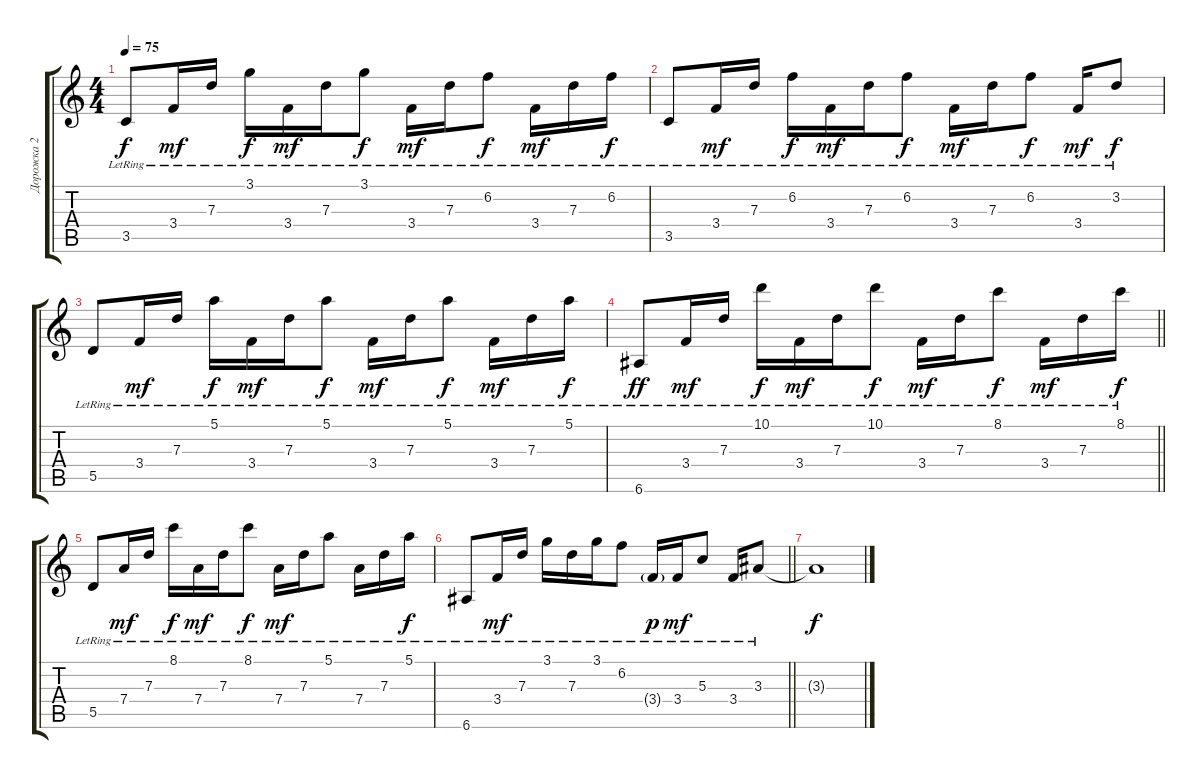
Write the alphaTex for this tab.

\track ("Дорожка 2" "Дорожка 2") {instrument acousticguitarsteel}
\staff {score tabs}
\tuning (E4 B3 G3 D3 A2 E2) {hide}
\ts (4 4)
\tempo 75
\clef g2
\ks c
3.5{lr}.8{dy f} 3.4{lr}.16{dy mf} 7.3{lr}.16 3.1{lr}.16{dy f} 3.4{lr}.16{dy mf} 7.3{lr}.16 3.1{lr}.8{dy f} 3.4{lr}.16{dy mf} 7.3{lr}.16 6.2{lr}.8{dy f} 3.4{lr}.16{dy mf} 7.3{lr}.16 6.2{lr}.16{dy f} |
3.5{lr}.8 3.4{lr}.16{dy mf} 7.3{lr}.16 6.2{lr}.16{dy f} 3.4{lr}.16{dy mf} 7.3{lr}.16 6.2{lr}.8{dy f} 3.4{lr}.16{dy mf} 7.3{lr}.16 6.2{lr}.8{dy f} 3.4{lr}.16{dy mf} 3.2{lr}.8{dy f} |
5.5{lr}.8 3.4{lr}.16{dy mf} 7.3{lr}.16 5.1{lr}.16{dy f} 3.4{lr}.16{dy mf} 7.3{lr}.16 5.1{lr}.8{dy f} 3.4{lr}.16{dy mf} 7.3{lr}.16 5.1{lr}.8{dy f} 3.4{lr}.16{dy mf} 7.3{lr}.16 5.1{lr}.16{dy f} |
\barLineRight lightlight
6.6{lr}.8{dy ff} 3.4{lr}.16{dy mf} 7.3{lr}.16 10.1{lr}.16{dy f} 3.4{lr}.16{dy mf} 7.3{lr}.16 10.1{lr}.8{dy f} 3.4{lr}.16{dy mf} 7.3{lr}.16 8.1{lr}.8{dy f} 3.4{lr}.16{dy mf} 7.3{lr}.16 8.1{lr}.16{dy f} |
5.5{lr}.8 7.4{lr}.16{dy mf} 7.3{lr}.16 8.1{lr}.16{dy f} 7.4{lr}.16{dy mf} 7.3{lr}.16 8.1{lr}.8{dy f} 7.4{lr}.16{dy mf} 7.3{lr}.16 5.1{lr}.8 7.4{lr}.16 7.3{lr}.16 5.1{lr}.16{dy f} |
\barLineRight lightlight
6.6{lr}.8 3.4{lr}.16{dy mf} 7.3{lr}.16 3.1{lr}.16 7.3{lr}.16 3.1{lr}.16 6.2{lr}.8 3.4{g lr}.16{dy p} 3.4{lr}.16{dy mf} 5.3{lr}.8 3.4{lr}.16 3.3{lr}.8 |
3.3{t}.1{dy f}
